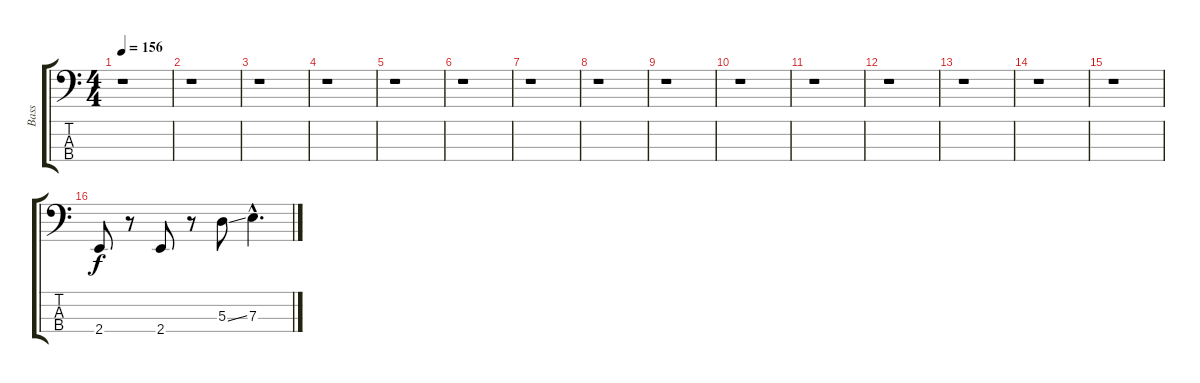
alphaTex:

\track ("Bass" "Bass") {instrument fretlessbass}
\staff {score tabs}
\tuning (G2 D2 A1 D1) {hide}
\ts (4 4)
\tempo 156
\clef f4
\ks c
r.1{dy f} |
r.1 |
r.1 |
r.1 |
r.1 |
r.1 |
r.1 |
r.1 |
r.1 |
r.1 |
r.1 |
r.1 |
r.1 |
r.1 |
r.1 |
2.4.8 r.8 2.4.8 r.8 5.3{ss}.8 7.3{hac}.4{d}
